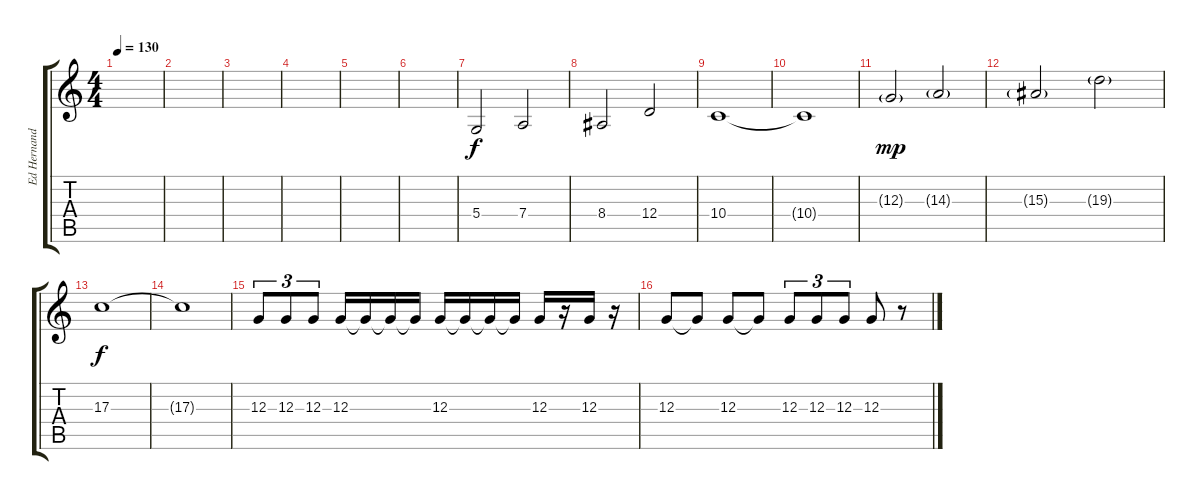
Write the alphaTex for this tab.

\track ("Ed Hernandez" "Ed Hernand") {instrument trombone}
\staff {score tabs}
\tuning (E4 B3 G3 D3 A2 E2) {hide}
\ts (4 4)
\tempo 130
\clef g2
\ks c
|
|
|
|
|
|
5.4.2 7.4.2 |
8.4.2 12.4.2 |
10.4.1 |
10.4{t}.1 |
12.3{g}.2{dy mp} 14.3{g}.2 |
15.3{g}.2 19.3{g}.2 |
17.3.1{dy f} |
17.3{t}.1 |
12.3.8{tu (3 2)} 12.3.8{tu (3 2)} 12.3.8{tu (3 2)} 12.3.16 12.3{t}.16 12.3{t}.16 12.3{t}.16 12.3.16 12.3{t}.16 12.3{t}.16 12.3{t}.16 12.3.16 r.16 12.3.16 r.16 |
12.3.8 12.3{t}.8 12.3.8 12.3{t}.8 12.3.8{tu (3 2)} 12.3.8{tu (3 2)} 12.3.8{tu (3 2)} 12.3.8 r.8
